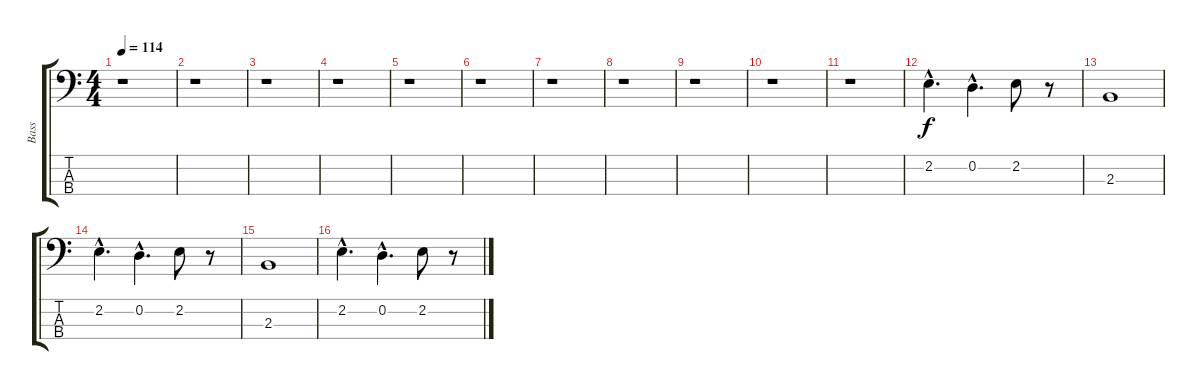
\track ("Bass" "Bass") {instrument electricbasspick}
\staff {score tabs}
\tuning (G2 D2 A1 E1) {hide}
\ts (4 4)
\tempo 114
\clef f4
\ks c
r.1{dy f instrument electricbasspick} |
r.1 |
r.1 |
r.1 |
r.1 |
r.1 |
r.1 |
r.1 |
r.1 |
r.1 |
r.1 |
2.2{hac}.4{d} 0.2{hac}.4{d} 2.2.8 r.8 |
2.3.1 |
2.2{hac}.4{d} 0.2{hac}.4{d} 2.2.8 r.8 |
2.3.1 |
2.2{hac}.4{d} 0.2{hac}.4{d} 2.2.8 r.8
